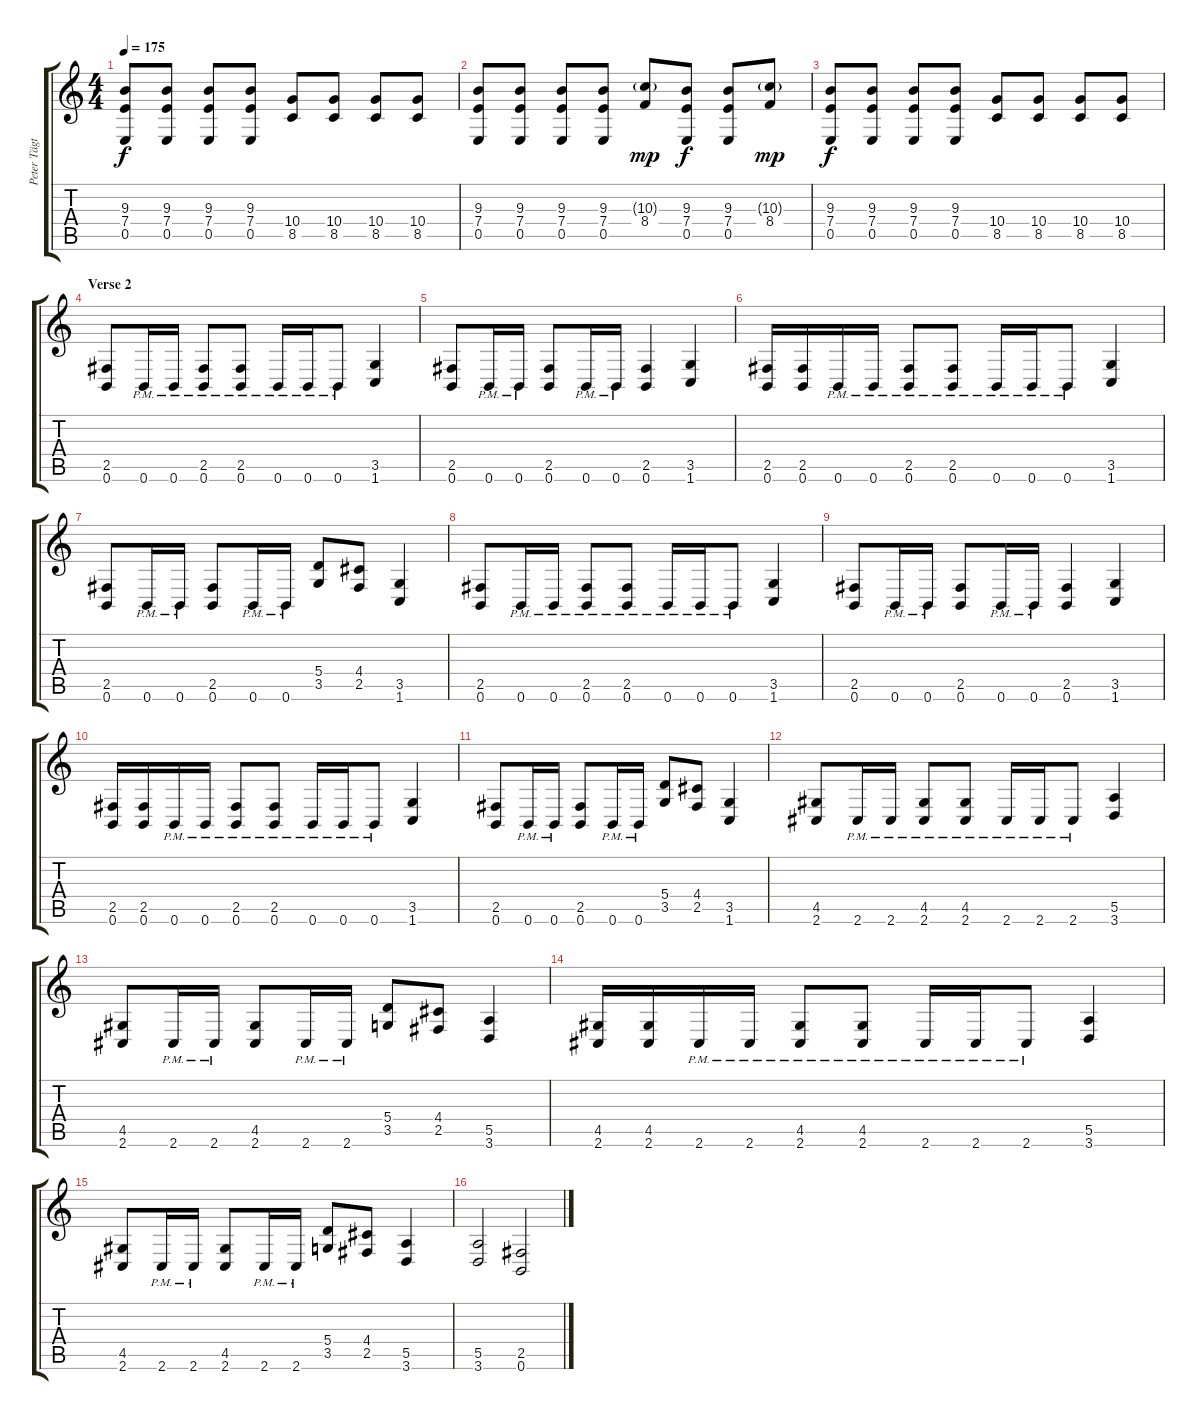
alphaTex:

\track ("Peter Tägtgren" "Peter Tägt") {instrument distortionguitar}
\staff {score tabs}
\tuning (B3 Gb3 D3 A2 E2 B1) {hide}
\ts (4 4)
\tempo 175
\clef g2
\ks c
(9.3 7.4 0.5).8{dy f} (9.3 7.4 0.5).8 (9.3 7.4 0.5).8 (9.3 7.4 0.5).8 (10.4 8.5).8 (10.4 8.5).8 (10.4 8.5).8 (10.4 8.5).8 |
(9.3 7.4 0.5).8 (9.3 7.4 0.5).8 (9.3 7.4 0.5).8 (9.3 7.4 0.5).8 (10.3{g} 8.4).8{dy mp} (9.3 7.4 0.5).8{dy f} (9.3 7.4 0.5).8 (10.3{g} 8.4).8{dy mp} |
(9.3 7.4 0.5).8{dy f} (9.3 7.4 0.5).8 (9.3 7.4 0.5).8 (9.3 7.4 0.5).8 (10.4 8.5).8 (10.4 8.5).8 (10.4 8.5).8 (10.4 8.5).8 |
\section ("" "Verse 2")
(2.5 0.6).8 0.6{pm}.16 0.6{pm}.16 (2.5{pm} 0.6{pm}).8 (2.5{pm} 0.6{pm}).8 0.6{pm}.16 0.6{pm}.16 0.6{pm}.8 (3.5 1.6).4 |
(2.5 0.6).8 0.6{pm}.16 0.6{pm}.16 (2.5 0.6).8 0.6{pm}.16 0.6{pm}.16 (2.5 0.6).4 (3.5 1.6).4 |
(2.5 0.6).16 (2.5 0.6).16 0.6{pm}.16 0.6{pm}.16 (2.5{pm} 0.6{pm}).8 (2.5{pm} 0.6{pm}).8 0.6{pm}.16 0.6{pm}.16 0.6{pm}.8 (3.5 1.6).4 |
(2.5 0.6).8 0.6{pm}.16 0.6{pm}.16 (2.5 0.6).8 0.6{pm}.16 0.6{pm}.16 (5.4 3.5).8 (4.4 2.5).8 (3.5 1.6).4 |
(2.5 0.6).8 0.6{pm}.16 0.6{pm}.16 (2.5{pm} 0.6{pm}).8 (2.5{pm} 0.6{pm}).8 0.6{pm}.16 0.6{pm}.16 0.6{pm}.8 (3.5 1.6).4 |
(2.5 0.6).8 0.6{pm}.16 0.6{pm}.16 (2.5 0.6).8 0.6{pm}.16 0.6{pm}.16 (2.5 0.6).4 (3.5 1.6).4 |
(2.5 0.6).16 (2.5 0.6).16 0.6{pm}.16 0.6{pm}.16 (2.5{pm} 0.6{pm}).8 (2.5{pm} 0.6{pm}).8 0.6{pm}.16 0.6{pm}.16 0.6{pm}.8 (3.5 1.6).4 |
(2.5 0.6).8 0.6{pm}.16 0.6{pm}.16 (2.5 0.6).8 0.6{pm}.16 0.6{pm}.16 (5.4 3.5).8 (4.4 2.5).8 (3.5 1.6).4 |
(4.5 2.6).8 2.6{pm}.16 2.6{pm}.16 (4.5{pm} 2.6{pm}).8 (4.5{pm} 2.6{pm}).8 2.6{pm}.16 2.6{pm}.16 2.6{pm}.8 (5.5 3.6).4 |
(4.5 2.6).8 2.6{pm}.16 2.6{pm}.16 (4.5 2.6).8 2.6{pm}.16 2.6{pm}.16 (5.4 3.5).8 (4.4 2.5).8 (5.5 3.6).4 |
(4.5 2.6).16 (4.5 2.6).16 2.6{pm}.16 2.6{pm}.16 (4.5{pm} 2.6{pm}).8 (4.5{pm} 2.6{pm}).8 2.6{pm}.16 2.6{pm}.16 2.6{pm}.8 (5.5 3.6).4 |
(4.5 2.6).8 2.6{pm}.16 2.6{pm}.16 (4.5 2.6).8 2.6{pm}.16 2.6{pm}.16 (5.4 3.5).8 (4.4 2.5).8 (5.5 3.6).4 |
(5.5 3.6).2 (2.5 0.6).2
